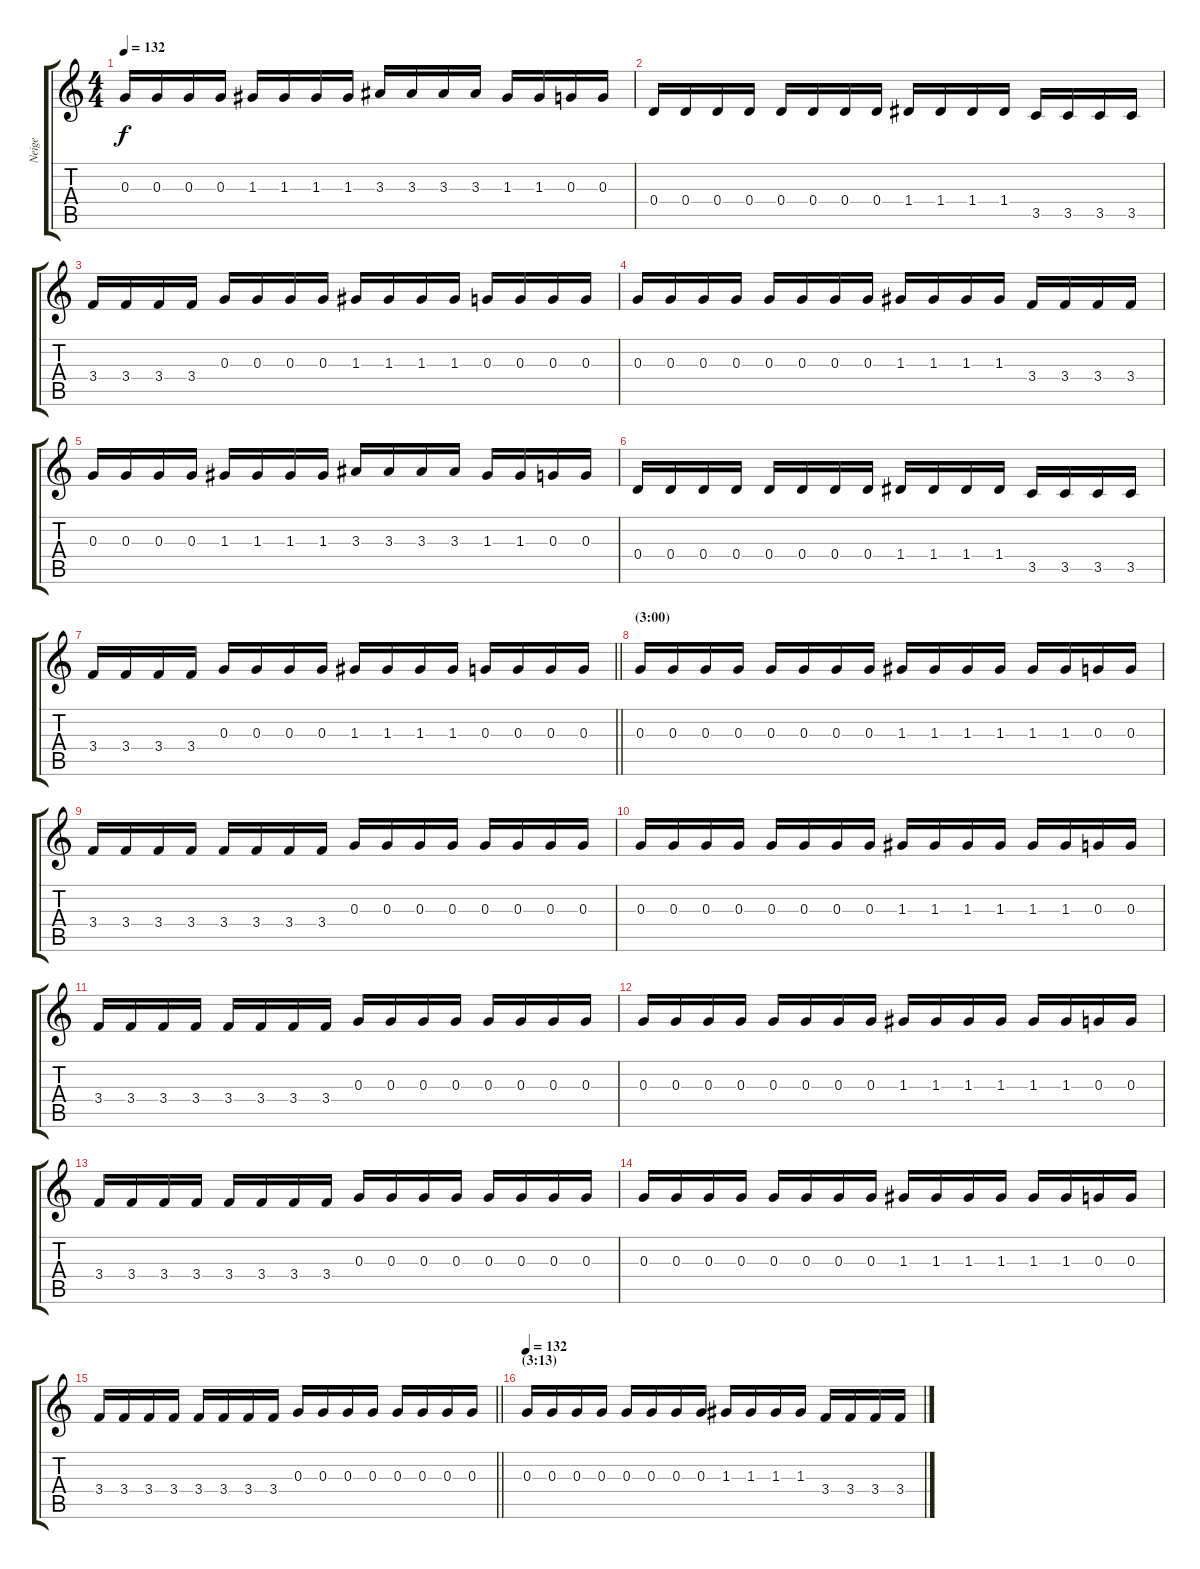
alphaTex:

\track ("Neige" "Neige") {instrument distortionguitar}
\staff {score tabs}
\tuning (E4 B3 G3 D3 A2 E2) {hide}
\ts (4 4)
\tempo 132
\clef g2
\ks c
0.3.16{dy f} 0.3.16 0.3.16 0.3.16 1.3.16 1.3.16 1.3.16 1.3.16 3.3.16 3.3.16 3.3.16 3.3.16 1.3.16 1.3.16 0.3.16 0.3.16 |
0.4.16 0.4.16 0.4.16 0.4.16 0.4.16 0.4.16 0.4.16 0.4.16 1.4.16 1.4.16 1.4.16 1.4.16 3.5.16 3.5.16 3.5.16 3.5.16 |
3.4.16 3.4.16 3.4.16 3.4.16 0.3.16 0.3.16 0.3.16 0.3.16 1.3.16 1.3.16 1.3.16 1.3.16 0.3.16 0.3.16 0.3.16 0.3.16 |
0.3.16 0.3.16 0.3.16 0.3.16 0.3.16 0.3.16 0.3.16 0.3.16 1.3.16 1.3.16 1.3.16 1.3.16 3.4.16 3.4.16 3.4.16 3.4.16 |
0.3.16 0.3.16 0.3.16 0.3.16 1.3.16 1.3.16 1.3.16 1.3.16 3.3.16 3.3.16 3.3.16 3.3.16 1.3.16 1.3.16 0.3.16 0.3.16 |
0.4.16 0.4.16 0.4.16 0.4.16 0.4.16 0.4.16 0.4.16 0.4.16 1.4.16 1.4.16 1.4.16 1.4.16 3.5.16 3.5.16 3.5.16 3.5.16 |
\barLineRight lightlight
3.4.16 3.4.16 3.4.16 3.4.16 0.3.16 0.3.16 0.3.16 0.3.16 1.3.16 1.3.16 1.3.16 1.3.16 0.3.16 0.3.16 0.3.16 0.3.16 |
\section ("" "(3:00)")
0.3.16 0.3.16 0.3.16 0.3.16 0.3.16 0.3.16 0.3.16 0.3.16 1.3.16 1.3.16 1.3.16 1.3.16 1.3.16 1.3.16 0.3.16 0.3.16 |
3.4.16 3.4.16 3.4.16 3.4.16 3.4.16 3.4.16 3.4.16 3.4.16 0.3.16 0.3.16 0.3.16 0.3.16 0.3.16 0.3.16 0.3.16 0.3.16 |
0.3.16 0.3.16 0.3.16 0.3.16 0.3.16 0.3.16 0.3.16 0.3.16 1.3.16 1.3.16 1.3.16 1.3.16 1.3.16 1.3.16 0.3.16 0.3.16 |
3.4.16 3.4.16 3.4.16 3.4.16 3.4.16 3.4.16 3.4.16 3.4.16 0.3.16 0.3.16 0.3.16 0.3.16 0.3.16 0.3.16 0.3.16 0.3.16 |
0.3.16 0.3.16 0.3.16 0.3.16 0.3.16 0.3.16 0.3.16 0.3.16 1.3.16 1.3.16 1.3.16 1.3.16 1.3.16 1.3.16 0.3.16 0.3.16 |
3.4.16 3.4.16 3.4.16 3.4.16 3.4.16 3.4.16 3.4.16 3.4.16 0.3.16 0.3.16 0.3.16 0.3.16 0.3.16 0.3.16 0.3.16 0.3.16 |
0.3.16 0.3.16 0.3.16 0.3.16 0.3.16 0.3.16 0.3.16 0.3.16 1.3.16 1.3.16 1.3.16 1.3.16 1.3.16 1.3.16 0.3.16 0.3.16 |
\barLineRight lightlight
3.4.16 3.4.16 3.4.16 3.4.16 3.4.16 3.4.16 3.4.16 3.4.16 0.3.16 0.3.16 0.3.16 0.3.16 0.3.16 0.3.16 0.3.16 0.3.16 |
\section ("" "(3:13)")
\tempo 132
0.3.16{volume 15} 0.3.16 0.3.16 0.3.16 0.3.16 0.3.16 0.3.16 0.3.16 1.3.16 1.3.16 1.3.16 1.3.16 3.4.16 3.4.16 3.4.16 3.4.16
